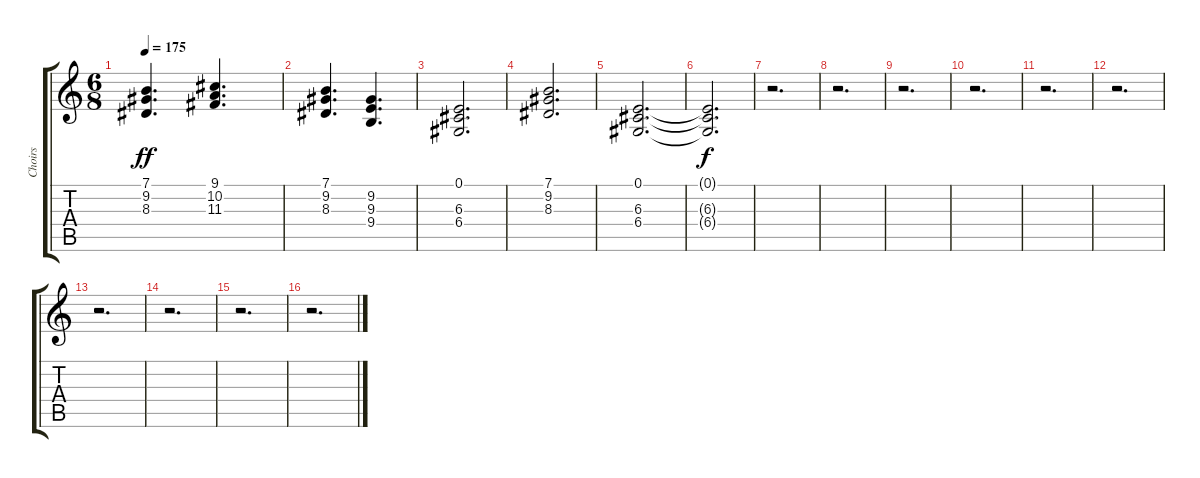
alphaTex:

\track ("Choirs" "Choirs") {instrument choiraahs}
\staff {score tabs}
\tuning (E4 B3 G3 D3 A2 E2) {hide}
\ts (6 8)
\tempo 175
\clef g2
\ks c
(7.1 9.2 8.3).4{d dy ff} (9.1 10.2 11.3).4{d} |
(7.1 9.2 8.3).4{d} (9.2 9.3 9.4).4{d} |
(0.1 6.3 6.4).2{d} |
(7.1 9.2 8.3).2{d} |
(0.1 6.3 6.4).2{d} |
(0.1{t} 6.3{t} 6.4{t}).2{d dy f} |
r.2{d} |
r.2{d} |
r.2{d} |
r.2{d} |
r.2{d} |
r.2{d} |
r.2{d} |
r.2{d} |
r.2{d} |
r.2{d}
